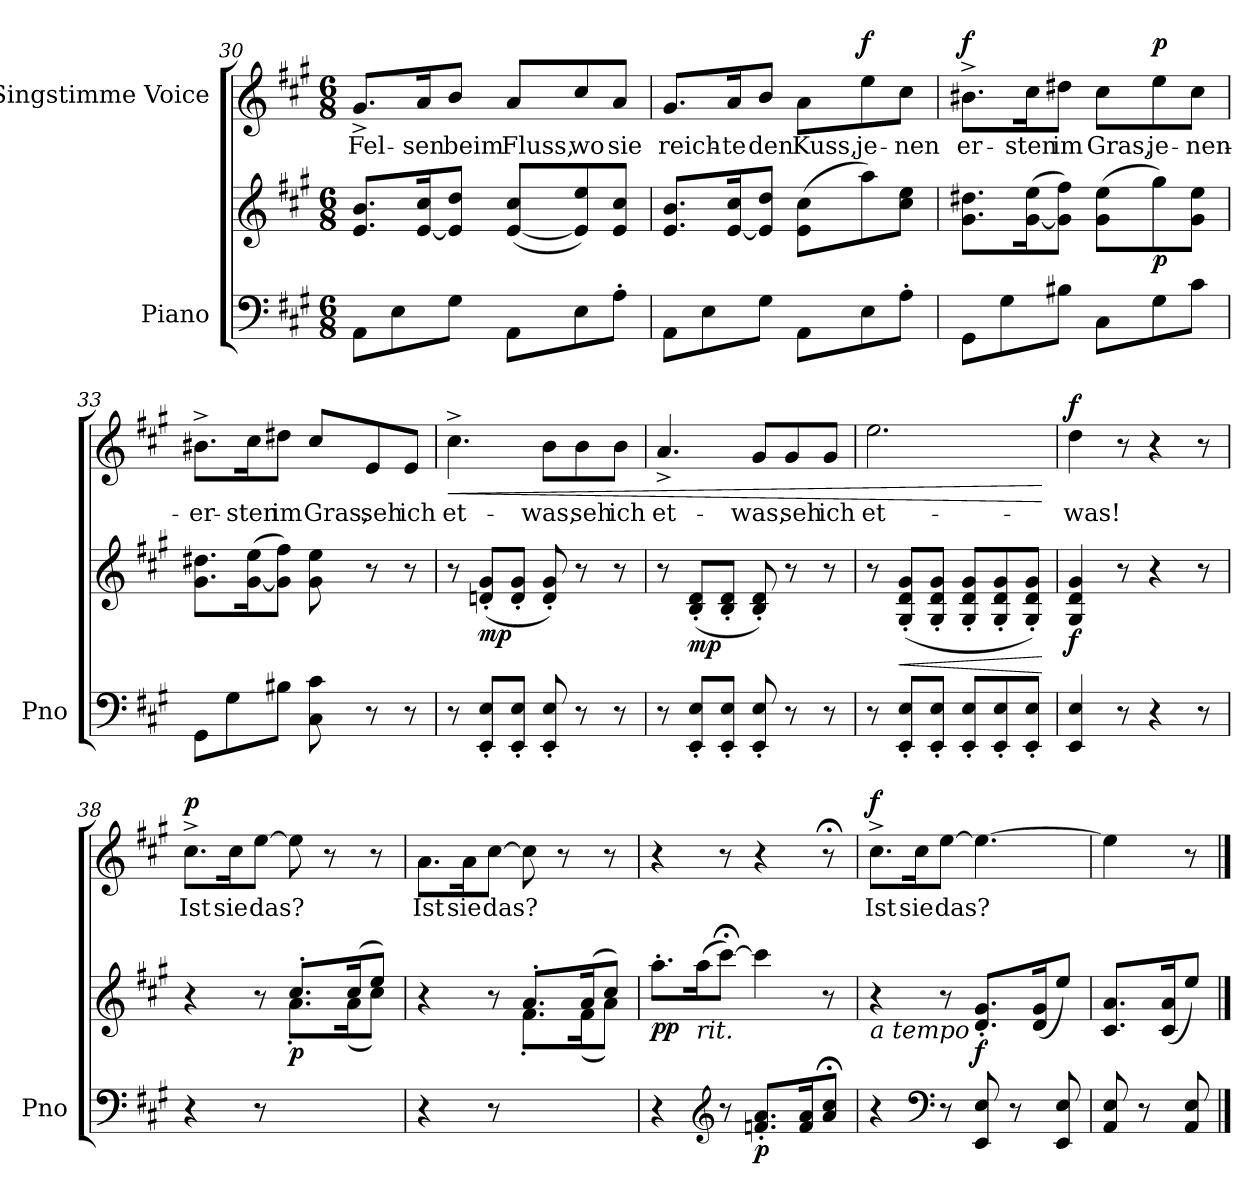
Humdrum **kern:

**kern	**kern	**dynam	**kern	**text	**dynam
*part2	*part2	*part2	*part1	*part1	*part1
*staff3	*staff2	*staff2/3	*staff1	*staff1	*staff1
*I"Piano	*	*	*I"Singstimme Voice	*	*
*I'Pno	*	*	*	*	*
*clefF4	*clefG2	*	*clefG2	*	*
*k[f#c#g#]	*k[f#c#g#]	*	*k[f#c#g#]	*	*
*M6/8	*M6/8	*	*M6/8	*	*
=30	=30	=30	=30	=30	=30
!	!	!	!	!LO:LY:b	!
8AA\L	8.e/ 8.b/L	.	8.g#^/L	Fel-	.
8E\	.	.	.	.	.
!	!	!	!	!LO:LY:b	!
.	[16e/ 16cc#/K	.	16a/K	-sen	.
!	!	!	!	!LO:LY:b	!
8G#\J	8e/] 8dd/J	.	8b/J	beim	.
!	!	!	!	!LO:LY:b	!
8AA\L	(>[8e/ 8cc#/L	.	8a/L	Fluss,	.
!	!	!	!	!LO:LY:b	!
8E\	8e/] 8ee/)	.	8cc#/	wo	.
!	!	!	!	!LO:LY:b	!
8A'\J	8e/ 8cc#/J	.	8a/J	sie	.
=31	=31	=31	=31	=31	=31
!	!	!	!	!LO:LY:b	!
8AA\L	8.e/ 8.b/L	.	8.g#/L	reich-	.
8E\	.	.	.	.	.
!	!	!	!	!LO:LY:b	!
.	[16e/ 16cc#/K	.	16a/K	-te	.
!	!	!	!	!LO:LY:b	!
8G#\J	8e/] 8dd/J	.	8b/J	den	.
!	!	!	!	!LO:LY:b	!
8AA\L	(>8e\ 8cc#\L	.	8a\L	Kuss,	.
!	!	!	!	!LO:LY:b	!LO:DY:a
8E\	8aa\)	.	8ee\	je-	f
!	!	!	!	!LO:LY:b	!
8A'\J	8cc#\ 8ee\J	.	8cc#\J	-nen	.
!!LO:LB:g=z
=32	=32	=32	=32	=32	=32
!	!	!	!	!LO:LY:b	!LO:DY:a
8GG#\L	8.g#\ 8.dd#X\L	.	8.b#X^\L	er-	f
8G#\	.	.	.	.	.
!	!	!	!	!LO:LY:b	!
.	(>[16g#\ 16ee\K	.	16cc#\K	-sten	.
!	!	!	!	!LO:LY:b	!
8B#X\J	8g#\] 8ff#\J)	.	8dd#X\J	im	.
!	!	!	!	!LO:LY:b	!
8C#\L	(>8g#\ 8ee\L	.	8cc#\L	Gras,	.
!	!	!LO:DY:b	!	!LO:LY:b	!LO:DY:a
8G#\	8gg#\)	p	8ee\	je-	p
!	!	!	!	!LO:LY:b	!
8c#\J	8g#\ 8ee\J	.	8cc#\J	-nen-	.
=33	=33	=33	=33	=33	=33
!	!	!	!	!LO:LY:b	!
8GG#\L	8.g#\ 8.dd#i\L	.	8.b#X^\L	-er-	.
8G#\	.	.	.	.	.
!	!	!	!	!LO:LY:b	!
.	(>[16g#\ 16ee\K	.	16cc#\K	-sten	.
!	!	!	!	!LO:LY:b	!
8B#X\J	8g#\] 8ff#\J)	.	8dd#X\J	im	.
!	!	!	!	!LO:LY:b	!
8C#\ 8c#\	8g#\ 8ee\	.	8cc#/L	Gras,	.
!	!	!	!	!LO:LY:b	!
8r	8r	.	8e/	seh	.
!	!	!	!	!LO:LY:b	!
8r	8r	.	8e/J	ich	.
=34	=34	=34	=34	=34	=34
!	!	!	!	!LO:LY:b	!LO:HP:b
8r	8r	.	4.cc#^\	et-	<
!	!	!LO:DY:b	!	!	!
8EE/' 8E/'L	(<8dn/' 8g#/'L	mp	.	.	.
8EE/' 8E/'J	8d/' 8g#/'J	.	.	.	.
!	!	!	!	!LO:LY:b	!
8EE/' 8E/'	8d/' 8g#/')	.	8b\L	-was,	.
!	!	!	!	!LO:LY:b	!
8r	8r	.	8b\	seh	.
!	!	!	!	!LO:LY:b	!
8r	8r	.	8b\J	ich	.
!!LO:LB:g=z
=35	=35	=35	=35	=35	=35
!	!	!	!	!LO:LY:b	!
8r	8r	.	4.a^/	et-	.
!	!	!LO:DY:b	!	!	!
8EE/' 8E/'L	(<8B/' 8d/'L	mp	.	.	.
8EE/' 8E/'J	8B/' 8d/'J	.	.	.	.
!	!	!	!	!LO:LY:b	!
8EE/' 8E/'	8B/' 8d/')	.	8g#/L	-was,	.
!	!	!	!	!LO:LY:b	!
8r	8r	.	8g#/	seh	.
!	!	!	!	!LO:LY:b	!
8r	8r	.	8g#/J	ich	.
=36	=36	=36	=36	=36	=36
!	!	!	!	!LO:LY:b	!
8r	8r	.	2.ee\	et-	.
!	!	!LO:HP:b	!	!	!
8EE/' 8E/'L	(<8G#/' 8d/' 8g#/'L	<	.	.	.
8EE/' 8E/'J	8G#/' 8d/' 8g#/'J	.	.	.	.
8EE/' 8E/'L	8G#/' 8d/' 8g#/'L	.	.	.	.
8EE/' 8E/'	8G#/' 8d/' 8g#/'	.	.	.	.
8EE/' 8E/'J	8G#/' 8d/' 8g#/'J)	.	.	.	.
.	.	[	.	.	[
=37	=37	=37	=37	=37	=37
!	!	!LO:DY:b	!	!LO:LY:b	!LO:DY:a
4EE/ 4E/	4G#/ 4d/ 4g#/	f	4dd\	-was!	f
8r	8r	.	8r	.	.
4r	4r	.	4r	.	.
8r	8r	.	8r	.	.
=38	=38	=38	=38	=38	=38
*	*^	*	*	*	*
!	!	!	!	!	!LO:LY:b	!LO:DY:a
4r	4r	4.ryy	.	8.cc#^\L	Ist	p
!	!	!	!	!	!LO:LY:b	!
.	.	.	.	16cc#\K	sie	.
!	!	!	!	!	!LO:LY:b	!
8r	8r	.	.	[8ee\J	das?	.
!	!	!	!LO:DY:b	!	!	!
4.ryy	8.cc#'/L	8.a'\L	p	8ee\]	.	.
.	.	.	.	8r	.	.
.	(>16cc#/K	(<16a\K	.	.	.	.
.	8ee/J)	8cc#\J)	.	8r	.	.
!!LO:LB:g=z
=39	=39	=39	=39	=39	=39	=39
!	!	!	!	!	!LO:LY:b	!
4r	4r	4.ryy	.	8.a\L	Ist	.
!	!	!	!	!	!LO:LY:b	!
.	.	.	.	16a\K	sie	.
!	!	!	!	!	!LO:LY:b	!
8r	8r	.	.	[8cc#\J	das?	.
4.ryy	8.a'/L	8.f#'\L	.	8cc#\]	.	.
.	.	.	.	8r	.	.
.	(>16a/K	(<16f#\K	.	.	.	.
.	8cc#/J)	8a\J)	.	8r	.	.
*	*v	*v	*	*	*	*
=40	=40	=40	=40	=40	=40
*	*	*	*MM100	*	*
*	*^	*	*	*	*
!	!LO:TX:a:i:t=espress.	!	!	!	!	!
!	!	!	!LO:DY:b	!	!	!
*	*v	*v	*	*	*	*
4r	8.aa'\L	pp	4r	.	.
!	!LO:TX:b:i:t=rit.	!	!	!	!
.	(>16aa\K	.	.	.	.
*clefG2	*	*	*	*	*
8r	[8ccc#;<\J)	.	8r	.	.
!	!	!LO:DY:b=2	!	!	!
8.fn/' 8.a/'L	4ccc#\]	p	4r	.	.
16f/ 16a/K	.	.	.	.	.
8a/;< 8cc#/;<J	8r	.	8r;<	.	.
=41	=41	=41	=41	=41	=41
*	*	*	*MM120	*	*
!	!LO:TX:b:i:t=a tempo	!	!	!	!
!	!	!	!	!LO:LY:b	!LO:DY:a
4r	4r	.	8.cc#^\L	Ist	f
!	!	!	!	!LO:LY:b	!
.	.	.	16cc#\K	sie	.
*clefF4	*	*	*	*	*
!	!	!	!	!LO:LY:b	!
8r	8r	.	[8ee\J	das?	.
!	!	!LO:DY:b	!	!	!
8EE/ 8E/	8.d/' 8.g#/'L	f	4.ee\_	.	.
8r	.	.	.	.	.
.	(<16d/ 16g#/K	.	.	.	.
8EE/ 8E/	8ee/J)	.	.	.	.
=42	=42	=42	=42	=42	=42
8AA/ 8E/	8.c#/ 8.a/L	.	4ee\]	.	.
8r	.	.	.	.	.
.	(<16c#/ 16a/K	.	.	.	.
8AA/ 8E/	8ee/J)	.	8r	.	.
==	==	==	==	==	==
*-	*-	*-	*-	*-	*-
